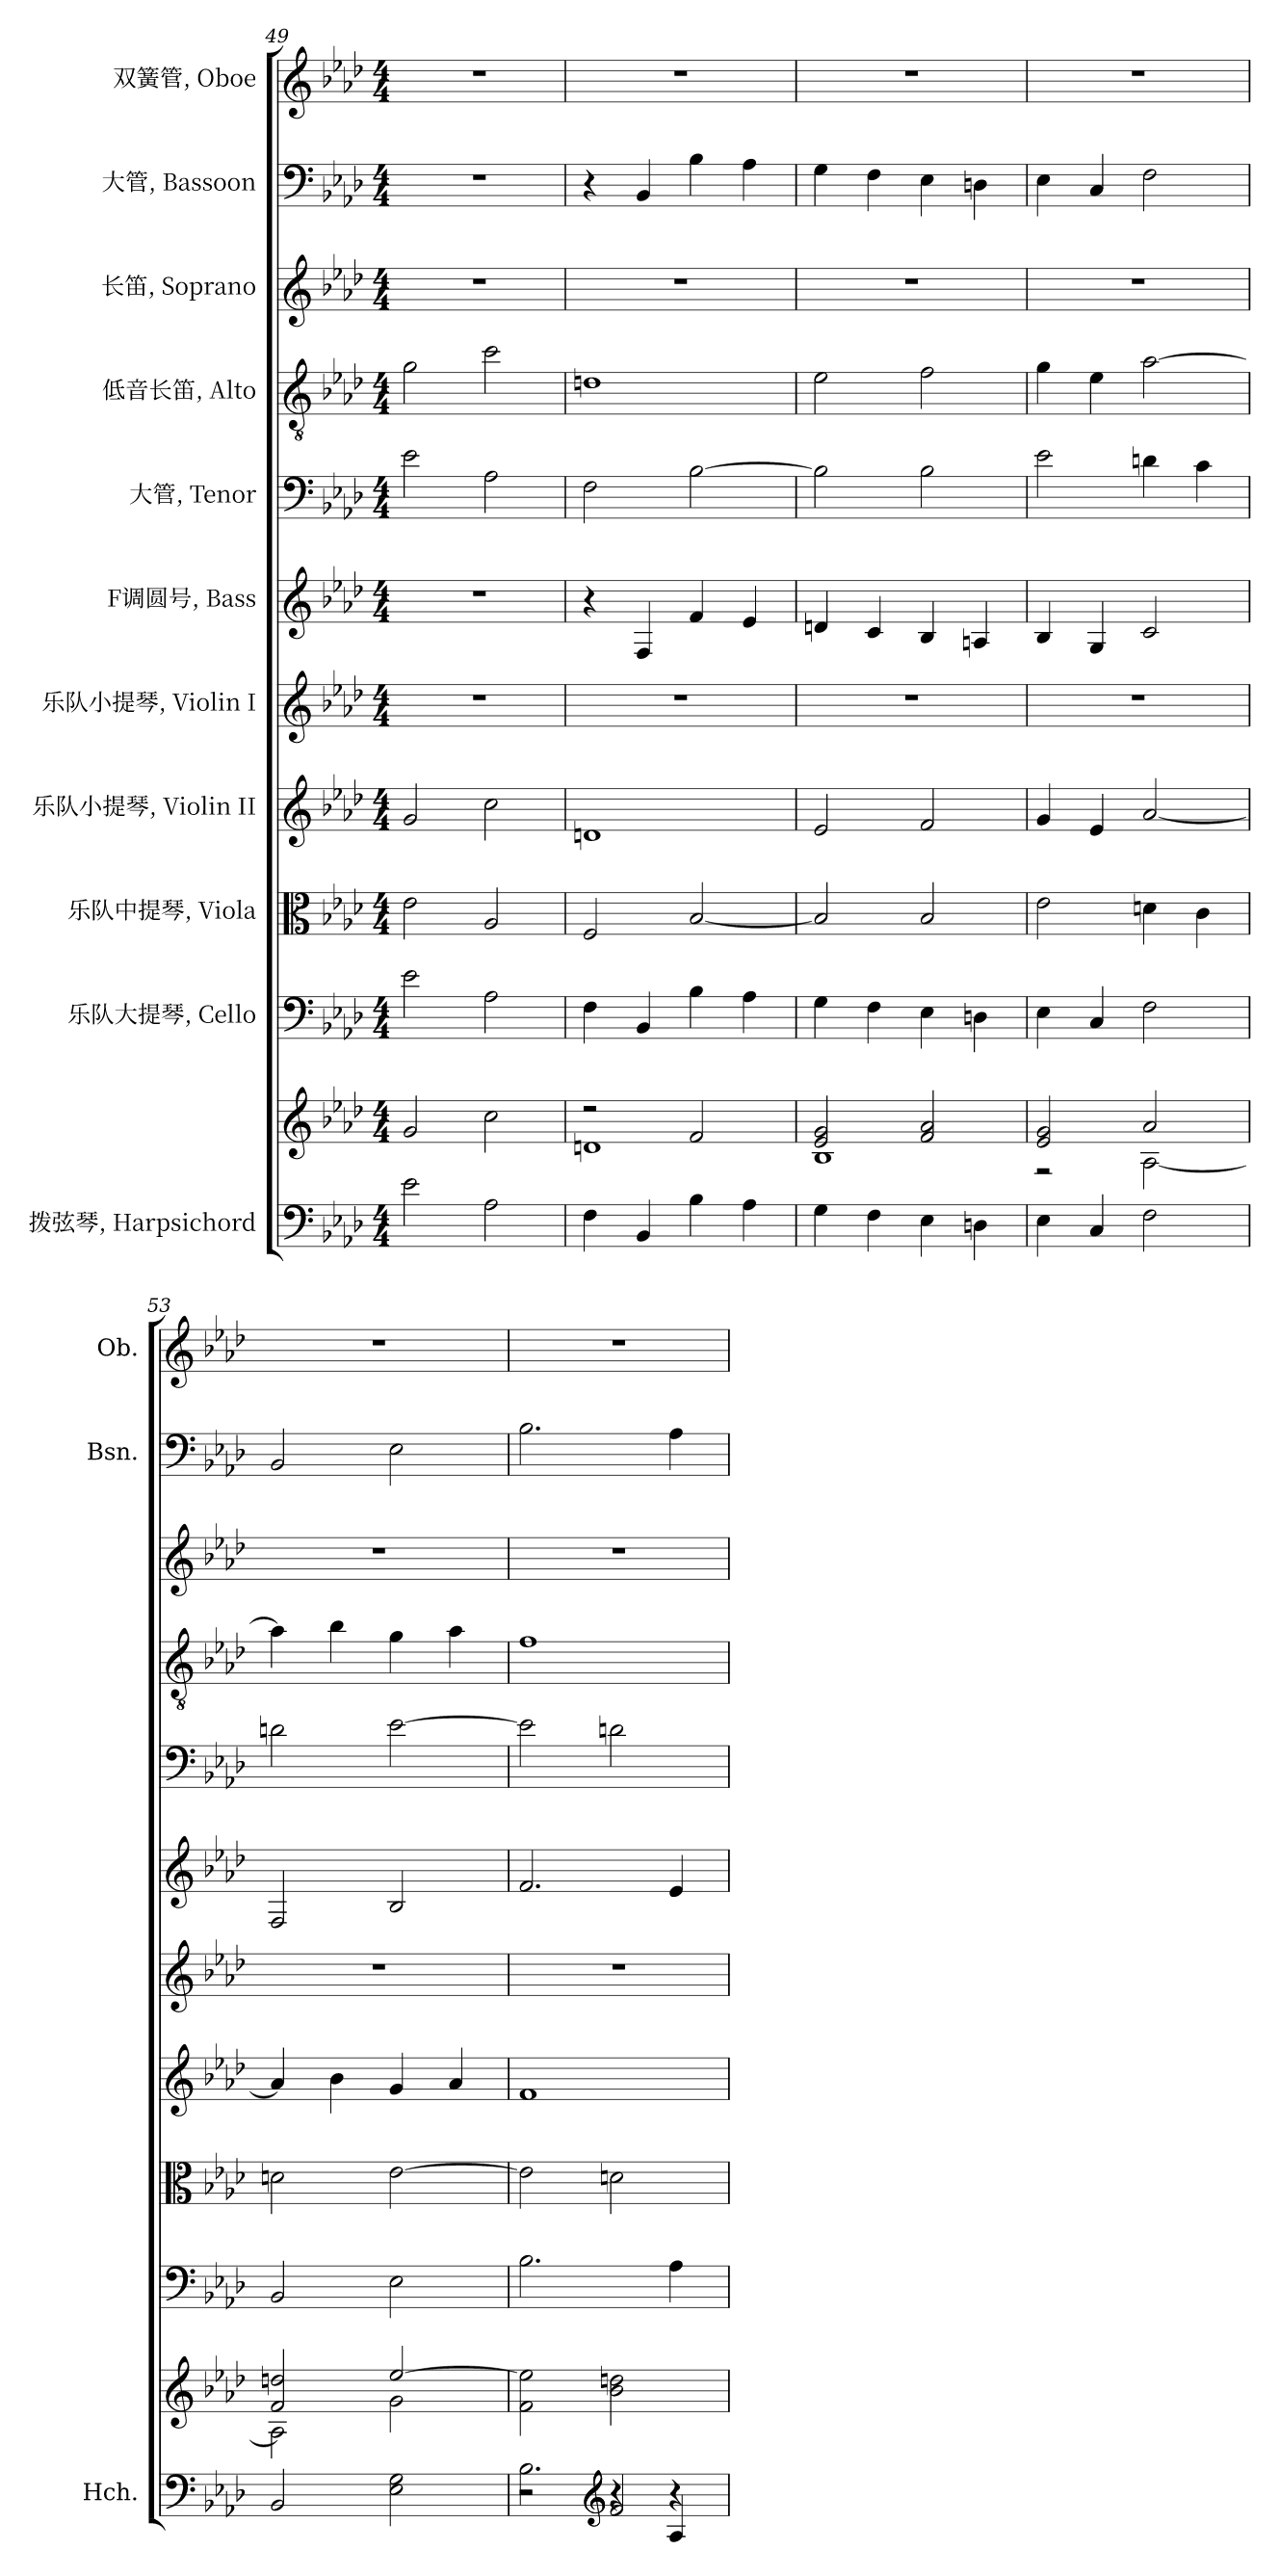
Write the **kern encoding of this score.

**kern	**kern	**kern	**kern	**kern	**kern	**kern	**kern	**kern	**kern	**kern	**kern
*part11	*part11	*part10	*part9	*part8	*part7	*part6	*part5	*part4	*part3	*part2	*part1
*staff12	*staff11	*staff10	*staff9	*staff8	*staff7	*staff6	*staff5	*staff4	*staff3	*staff2	*staff1
*I"拨弦琴, Harpsichord	*	*I"乐队大提琴, Cello	*I"乐队中提琴, Viola	*I"乐队小提琴, Violin II	*I"乐队小提琴, Violin I	*I"F调圆号, Bass	*I"大管, Tenor	*I"低音长笛, Alto	*I"长笛, Soprano	*I"大管, Bassoon	*I"双簧管, Oboe
*I'Hch.	*	*	*	*	*	*	*	*	*	*I'Bsn.	*I'Ob.
*clefF4	*clefG2	*clefF4	*clefC3	*clefG2	*clefG2	*clefG2	*clefF4	*clefGv2	*clefG2	*clefF4	*clefG2
*	*	*	*	*	*	*ITrd4c7	*	*	*	*	*
*k[b-e-a-d-]	*k[b-e-a-d-]	*k[b-e-a-d-]	*k[b-e-a-d-]	*k[b-e-a-d-]	*k[b-e-a-d-]	*k[b-e-a-d-g-]	*k[b-e-a-d-]	*k[b-e-a-d-]	*k[b-e-a-d-]	*k[b-e-a-d-]	*k[b-e-a-d-]
*M4/4	*M4/4	*M4/4	*M4/4	*M4/4	*M4/4	*M4/4	*M4/4	*M4/4	*M4/4	*M4/4	*M4/4
=49	=49	=49	=49	=49	=49	=49	=49	=49	=49	=49	=49
2e-\	2g/	2e-\	2e-\	2g/	1r	1r	2e-\	2g\	1r	1r	1r
2A-\	2cc\	2A-\	2A-/	2cc\	.	.	2A-\	2cc\	.	.	.
=50	=50	=50	=50	=50	=50	=50	=50	=50	=50	=50	=50
*	*^	*	*	*	*	*	*	*	*	*	*
4F\	2r	1dn	4F\	2F/	1dn	1r	4r	2F\	1dn	1r	4r	1r
4BB-/	.	.	4BB-/	.	.	.	4BB-/	.	.	.	4BB-/	.
4B-\	2f/	.	4B-\	[2B-/	.	.	4B-/	[2B-\	.	.	4B-\	.
4A-\	.	.	4A-\	.	.	.	4A-/	.	.	.	4A-\	.
=51	=51	=51	=51	=51	=51	=51	=51	=51	=51	=51	=51	=51
4G\	2e-/ 2g/	1B-	4G\	2B-/]	2e-/	1r	4Gn/	2B-\]	2e-\	1r	4G\	1r
4F\	.	.	4F\	.	.	.	4F/	.	.	.	4F\	.
4E-\	2f/ 2a-/	.	4E-\	2B-/	2f/	.	4E-/	2B-\	2f\	.	4E-\	.
4Dn\	.	.	4Dn\	.	.	.	4Dn/	.	.	.	4Dn\	.
=52	=52	=52	=52	=52	=52	=52	=52	=52	=52	=52	=52	=52
4E-\	2e-/ 2g/	2r	4E-\	2e-\	4g/	1r	4E-/	2e-\	4g\	1r	4E-\	1r
4C/	.	.	4C/	.	4e-/	.	4C/	.	4e-\	.	4C/	.
2F\	2a-/	[2A-\	2F\	4dn\	[2a-/	.	2F/	4dn\	[2a-\	.	2F\	.
.	.	.	.	4c\	.	.	.	4c\	.	.	.	.
=53	=53	=53	=53	=53	=53	=53	=53	=53	=53	=53	=53	=53
2BB-/	2f/ 2ddn/	2A-\]	2BB-/	2dn\	4a-/]	1r	2BB-/	2dn\	4a-\]	1r	2BB-/	1r
.	.	.	.	.	4b-\	.	.	.	4b-\	.	.	.
2E-\ 2G\	[2ee-/	2g\	2E-\	[2e-\	4g/	.	2E-/	[2e-\	4g\	.	2E-\	.
.	.	.	.	.	4a-/	.	.	.	4a-\	.	.	.
*	*v	*v	*	*	*	*	*	*	*	*	*	*
!!LO:PB:g=z
=54	=54	=54	=54	=54	=54	=54	=54	=54	=54	=54	=54
*^	*	*	*	*	*	*	*	*	*	*	*
*	*^	*	*	*	*	*	*	*	*	*	*	*
2r	2.B-\	2r	2f\ 2ee-\]	2.B-\	2e-\]	1f	1r	2.B-/	2e-\]	1f	1r	2.B-\	1r
*clefG2	*	*	*	*	*	*	*	*	*	*	*	*	*
2f/	.	4r	2b-\ 2ddn\	.	2dn\	.	.	.	2dn\	.	.	.	.
.	4r	4A-/	.	4A-\	.	.	.	4A-/	.	.	.	4A-\	.
*v	*v	*v	*	*	*	*	*	*	*	*	*	*	*
=	=	=	=	=	=	=	=	=	=	=	=
*-	*-	*-	*-	*-	*-	*-	*-	*-	*-	*-	*-
